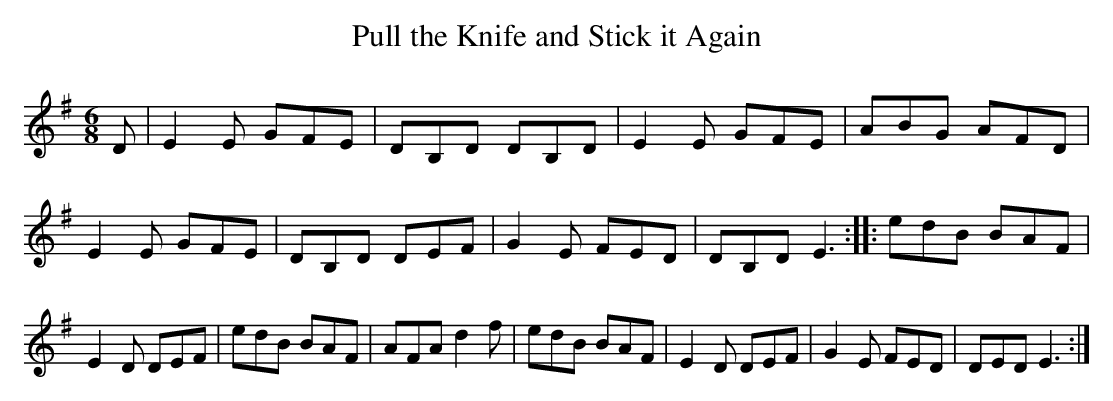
X:1
T:Pull the Knife and Stick it Again
M:6/8
K:Em
D|E2E GFE|DB,D DB,D|E2E GFE|ABG AFD|\
E2E GFE|DB,D DEF|G2E FED|DB,D E3::\
edB BAF|E2D DEF|edB BAF|AFA d2f|\
edB BAF|E2D DEF|G2E FED|DED E3:|
